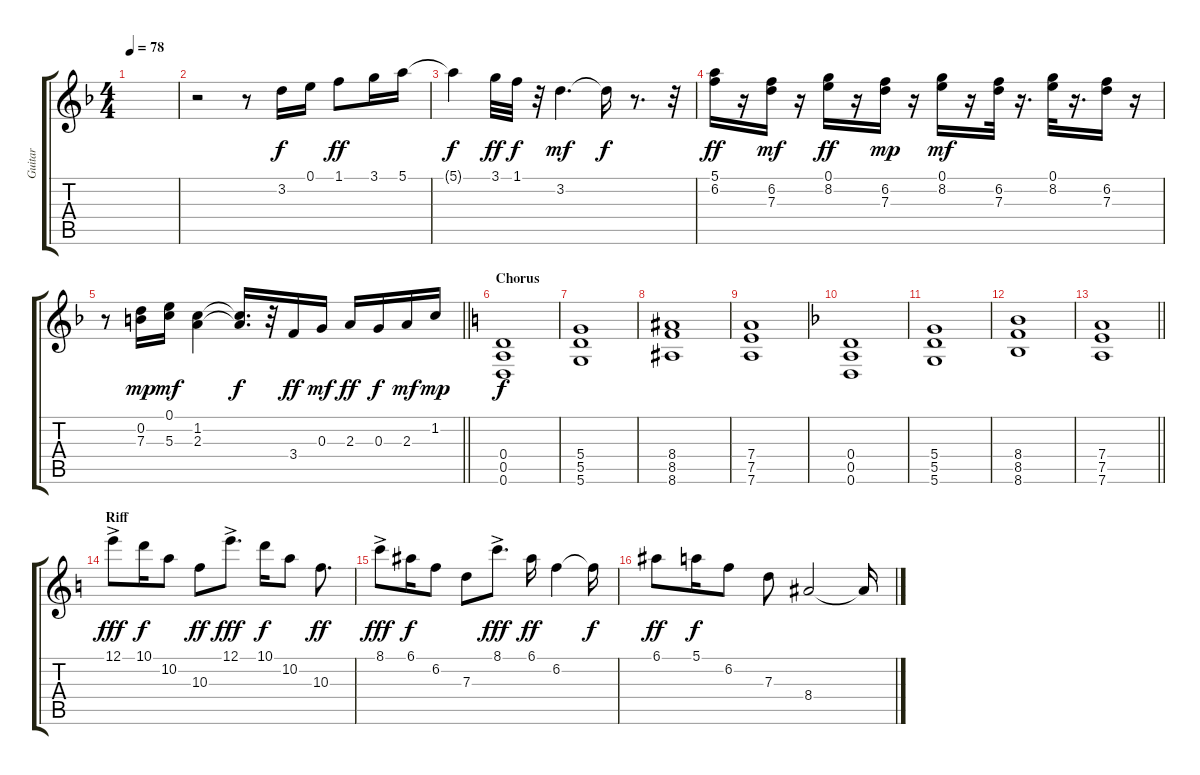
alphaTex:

\track ("Guitar" "Guitar") {instrument distortionguitar}
\staff {score tabs}
\tuning (E4 B3 G3 D3 A2 D2) {hide}
\ts (4 4)
\tempo 78
\clef g2
\ks f
|
r.2 r.8 3.2.16 0.1.16 1.1.8{dy ff} 3.1.16 5.1.16 |
5.1{t}.4{dy f} 3.1.32{dy ff} 1.1.32{dy f} r.32 3.2.4{d dy mf} 3.2{t}.16{dy f} r.8{d} r.32 |
(5.1 6.2).16{dy ff} r.16 (6.2 7.3).16{dy mf} r.16 (0.1 8.2).16{dy ff} r.16 (6.2 7.3).16{dy mp} r.16 (0.1 8.2).16{dy mf} r.16 (6.2 7.3).32 r.16{d} (0.1 8.2).32 r.16{d} (6.2 7.3).16 r.16 |
\barLineRight lightlight
r.8 (0.2 7.3).16{dy mp} (0.1 5.3).16{dy mf} (1.2 2.3).4 (1.2{t} 2.3{t}).16{d dy f} r.32 3.4.16{dy ff} 0.3.16{dy mf} 2.3.16{dy ff} 0.3.16{dy f} 2.3.16{dy mf} 1.2.16{dy mp} |
\section ("" "Chorus")
\ks c
(0.4 0.5 0.6).1{dy f instrument distortionguitar} |
(5.4 5.5 5.6).1 |
(8.4 8.5 8.6).1 |
(7.4 7.5 7.6).1 |
\ks f
(0.4 0.5 0.6).1 |
(5.4 5.5 5.6).1 |
(8.4 8.5 8.6).1 |
\barLineRight lightlight
(7.4 7.5 7.6).1 |
\section ("" "Riff")
\ks c
12.1{ac}.8{dy fff} 10.1.16{dy f} 10.2.8 10.3.8{dy ff} 12.1{ac}.8{d dy fff} 10.1.16{dy f} 10.2.8 10.3.8{d dy ff} |
8.1{ac}.8{dy fff} 6.1.16{dy f} 6.2.8 7.3.8 8.1{ac}.8{d dy fff} 6.1.16{dy ff} 6.2.4 6.2{t}.16{dy f} |
6.1.8{dy ff} 5.1.16{dy f} 6.2.8 7.3.8 8.4.2 8.4{t}.16
